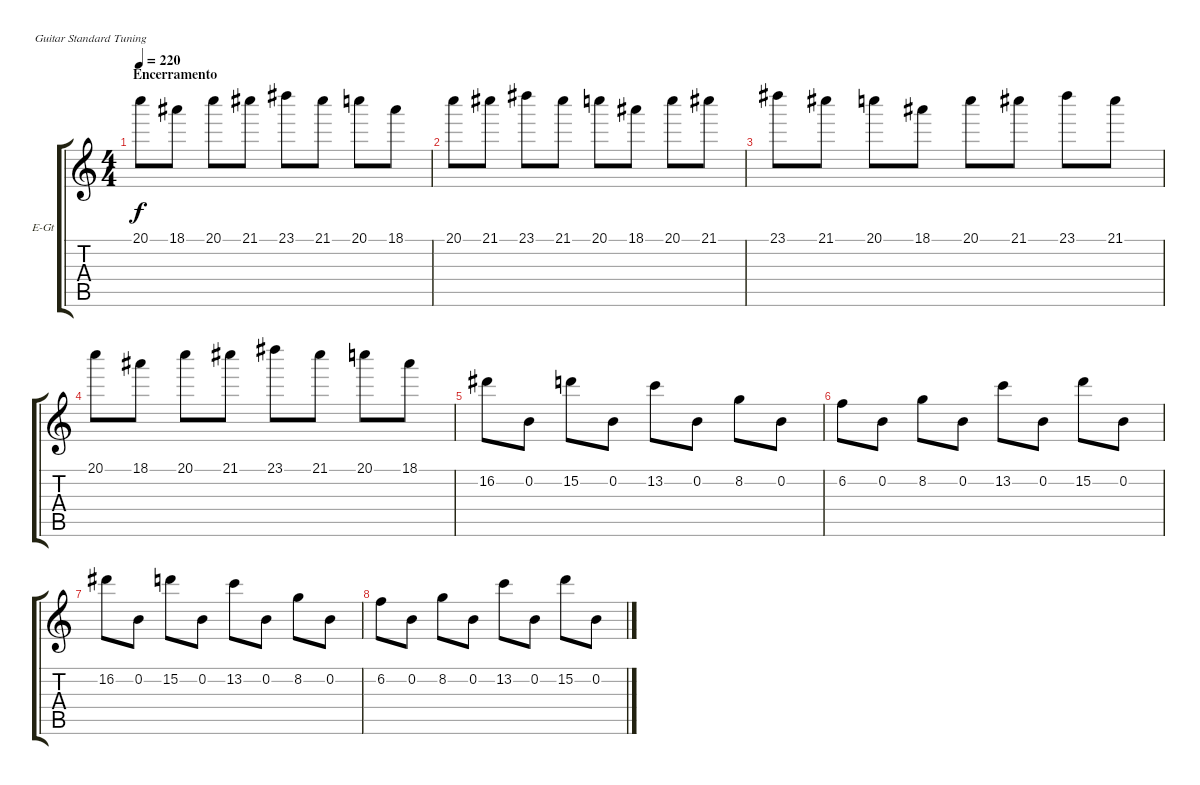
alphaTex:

\defaultSystemsLayout 4
\bracketExtendMode groupsimilarinstruments
\firstSystemTrackNameOrientation horizontal
\otherSystemsTrackNameOrientation horizontal
\track ("Electric Guitar" "E-Gt") {instrument distortionguitar}
\staff {score tabs}
\tuning (E4 B3 G3 D3 A2 E2)
\ts (4 4)
\section ("" "Encerramento")
\tempo 220
\clef g2
\ks c
20.1.8{dy f} 18.1.8 20.1.8 21.1.8 23.1.8 21.1.8 20.1.8 18.1.8 |
20.1.8 21.1.8 23.1.8 21.1.8 20.1.8 18.1.8 20.1.8 21.1.8 |
23.1.8 21.1.8 20.1.8 18.1.8 20.1.8 21.1.8 23.1.8 21.1.8 |
20.1.8 18.1.8 20.1.8 21.1.8 23.1.8 21.1.8 20.1.8 18.1.8 |
16.2.8 0.2.8 15.2.8 0.2.8 13.2.8 0.2.8 8.2.8 0.2.8 |
6.2.8 0.2.8 8.2.8 0.2.8 13.2.8 0.2.8 15.2.8 0.2.8 |
16.2.8 0.2.8 15.2.8 0.2.8 13.2.8 0.2.8 8.2.8 0.2.8 |
6.2.8 0.2.8 8.2.8 0.2.8 13.2.8 0.2.8 15.2.8 0.2.8
